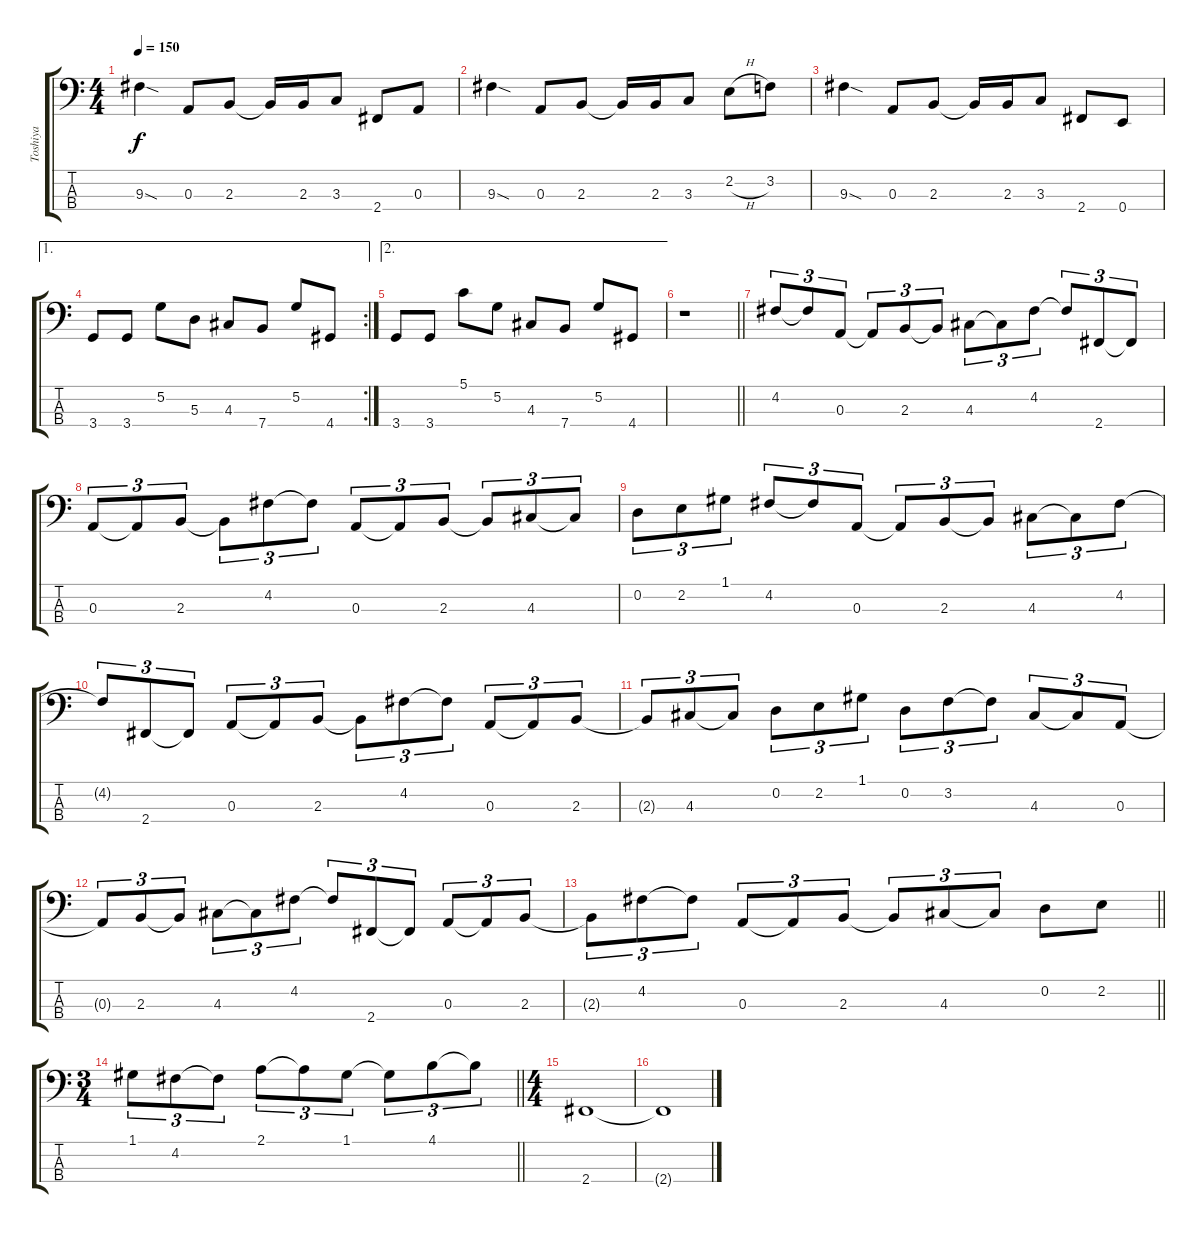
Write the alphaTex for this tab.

\track ("Toshiya" "Toshiya") {instrument electricbasspick}
\staff {score tabs}
\tuning (G2 D2 A1 E1) {hide}
\ts (4 4)
\tempo 150
\clef f4
\ks c
9.3{sod}.4{dy f} 0.3.8 2.3.8 2.3{t}.16 2.3.16 3.3.8 2.4.8 0.3.8 |
9.3{sod}.4 0.3.8 2.3.8 2.3{t}.16 2.3.16 3.3.8 2.2{h}.8 3.2.8 |
9.3{sod}.4 0.3.8 2.3.8 2.3{t}.16 2.3.16 3.3.8 2.4.8 0.4.8 |
\ae 1
\rc 2
3.4.8 3.4.8 5.2.8 5.3.8 4.3.8 7.4.8 5.2.8 4.4.8 |
\ae 2
3.4.8 3.4.8 5.1.8 5.2.8 4.3.8 7.4.8 5.2.8 4.4.8 |
\barLineRight lightlight
r.1 |
4.2.8{tu (3 2)} 4.2{t}.8{tu (3 2)} 0.3.8{tu (3 2)} 0.3{t}.8{tu (3 2)} 2.3.8{tu (3 2)} 2.3{t}.8{tu (3 2)} 4.3.8{tu (3 2)} 4.3{t}.8{tu (3 2)} 4.2.8{tu (3 2)} 4.2{t}.8{tu (3 2)} 2.4.8{tu (3 2)} 2.4{t}.8{tu (3 2)} |
0.3.8{tu (3 2)} 0.3{t}.8{tu (3 2)} 2.3.8{tu (3 2)} 2.3{t}.8{tu (3 2)} 4.2.8{tu (3 2)} 4.2{t}.8{tu (3 2)} 0.3.8{tu (3 2)} 0.3{t}.8{tu (3 2)} 2.3.8{tu (3 2)} 2.3{t}.8{tu (3 2)} 4.3.8{tu (3 2)} 4.3{t}.8{tu (3 2)} |
0.2.8{tu (3 2)} 2.2.8{tu (3 2)} 1.1.8{tu (3 2)} 4.2.8{tu (3 2)} 4.2{t}.8{tu (3 2)} 0.3.8{tu (3 2)} 0.3{t}.8{tu (3 2)} 2.3.8{tu (3 2)} 2.3{t}.8{tu (3 2)} 4.3.8{tu (3 2)} 4.3{t}.8{tu (3 2)} 4.2.8{tu (3 2)} |
4.2{t}.8{tu (3 2)} 2.4.8{tu (3 2)} 2.4{t}.8{tu (3 2)} 0.3.8{tu (3 2)} 0.3{t}.8{tu (3 2)} 2.3.8{tu (3 2)} 2.3{t}.8{tu (3 2)} 4.2.8{tu (3 2)} 4.2{t}.8{tu (3 2)} 0.3.8{tu (3 2)} 0.3{t}.8{tu (3 2)} 2.3.8{tu (3 2)} |
2.3{t}.8{tu (3 2)} 4.3.8{tu (3 2)} 4.3{t}.8{tu (3 2)} 0.2.8{tu (3 2)} 2.2.8{tu (3 2)} 1.1.8{tu (3 2)} 0.2.8{tu (3 2)} 3.2.8{tu (3 2)} 3.2{t}.8{tu (3 2)} 4.3.8{tu (3 2)} 4.3{t}.8{tu (3 2)} 0.3.8{tu (3 2)} |
0.3{t}.8{tu (3 2)} 2.3.8{tu (3 2)} 2.3{t}.8{tu (3 2)} 4.3.8{tu (3 2)} 4.3{t}.8{tu (3 2)} 4.2.8{tu (3 2)} 4.2{t}.8{tu (3 2)} 2.4.8{tu (3 2)} 2.4{t}.8{tu (3 2)} 0.3.8{tu (3 2)} 0.3{t}.8{tu (3 2)} 2.3.8{tu (3 2)} |
\barLineRight lightlight
2.3{t}.8{tu (3 2)} 4.2.8{tu (3 2)} 4.2{t}.8{tu (3 2)} 0.3.8{tu (3 2)} 0.3{t}.8{tu (3 2)} 2.3.8{tu (3 2)} 2.3{t}.8{tu (3 2)} 4.3.8{tu (3 2)} 4.3{t}.8{tu (3 2)} 0.2.8 2.2.8 |
\ts (3 4)
\barLineRight lightlight
1.1.8{tu (3 2)} 4.2.8{tu (3 2)} 4.2{t}.8{tu (3 2)} 2.1.8{tu (3 2)} 2.1{t}.8{tu (3 2)} 1.1.8{tu (3 2)} 1.1{t}.8{tu (3 2)} 4.1.8{tu (3 2)} 4.1{t}.8{tu (3 2)} |
\ts (4 4)
2.4.1 |
2.4{t}.1
